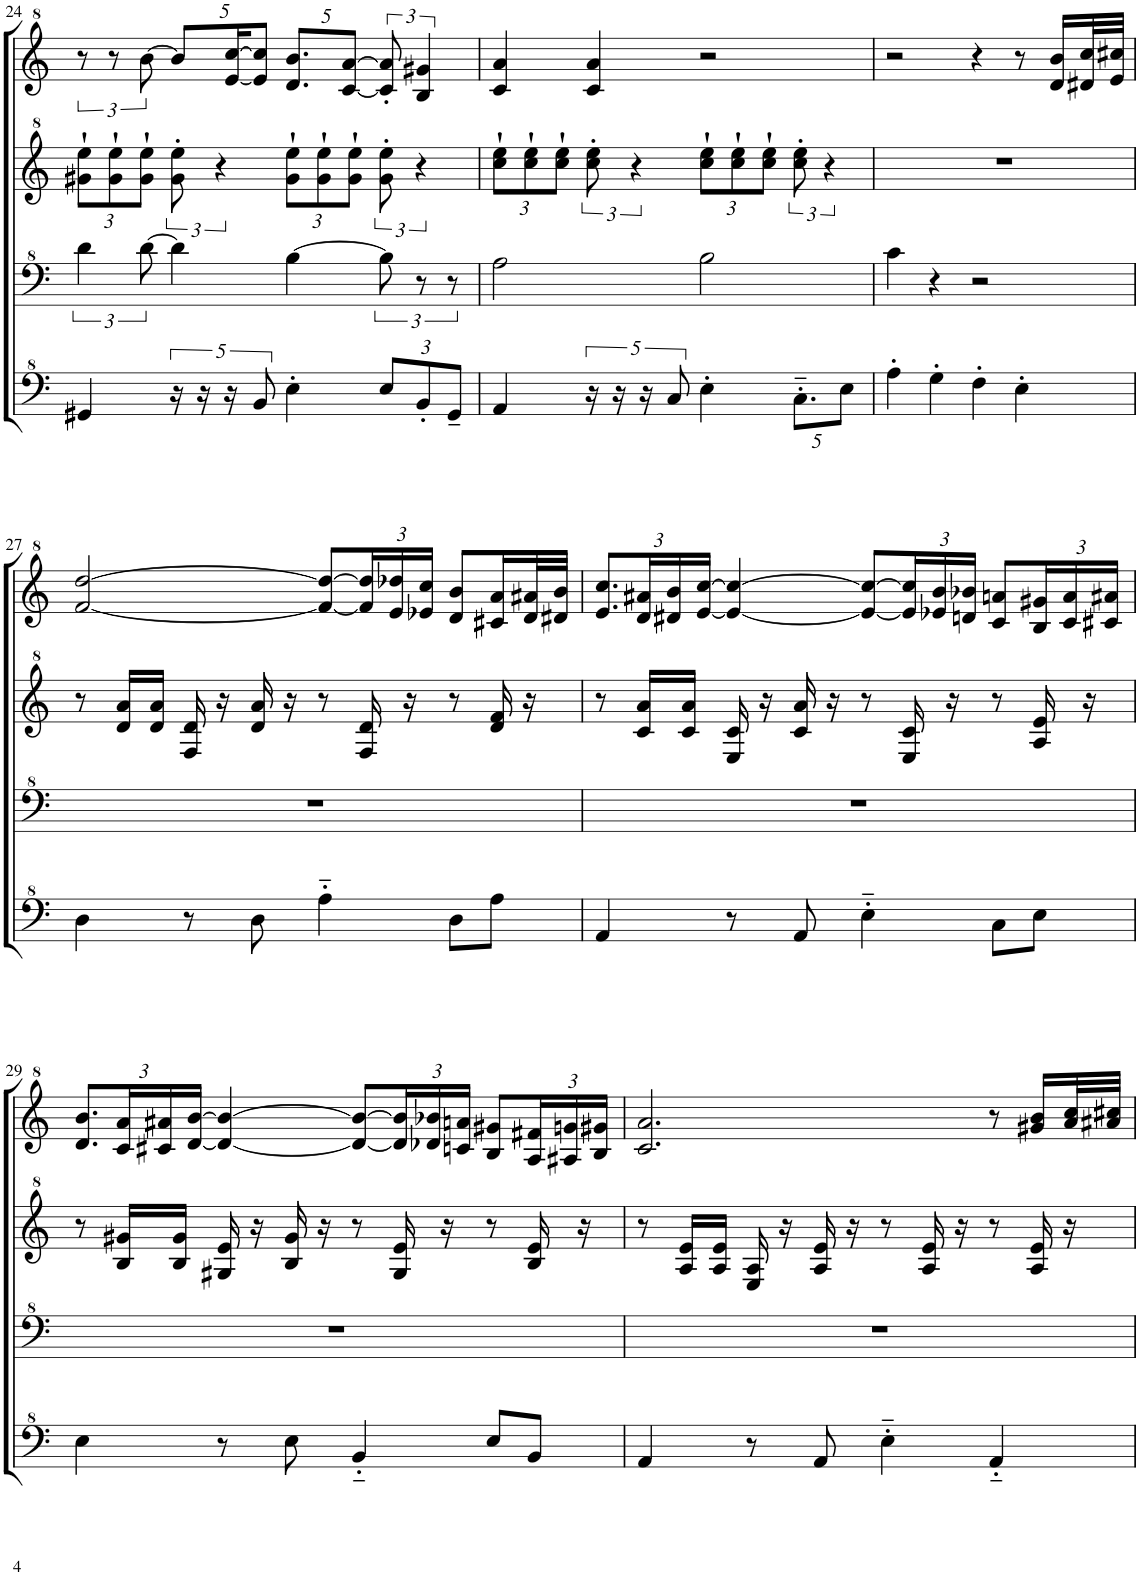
**kern	**kern	**kern	**kern
*part1	*part1	*part1	*part1
*staff4	*staff3	*staff2	*staff1
*I"Model III	*	*	*
!!LO:PB:g=z
*clefF^4	*clefF^4	*clefG^2	*clefG^2
*k[]	*k[]	*k[]	*k[]
*M4/4	*M4/4	*M4/4	*M4/4
*	*	*Xbrackettup	*
=24	=24	=24	=24
4G#X/	6dd\	12gg#X\` 12eee\`L	12r
.	.	12gg#\` 12eee\`	12r
.	[12dd\	12gg#\` 12eee\`J	[12bb\
*	*	*brackettup	*Xbrackettup
20r	4dd\]	12gg#\' 12eee\'	10bb/L]
20r	.	.	.
.	.	6r	.
20r	.	.	[20ee/ [20ccc/K
10B/	.	.	10ee/] 10ccc/]J
*	*	*Xbrackettup	*
4e'\	[4b\	12gg#\` 12eee\`L	10.dd/ 10.bb/L
.	.	12gg#\` 12eee\`	.
.	.	.	[10cc/ [10aa/J
.	.	12gg#\` 12eee\`J	.
*Xbrackettup	*	*brackettup	*brackettup
12e/L	12b\]	12gg#\' 12eee\'	12cc/]' 12aa/]'
12B'/	12r	6r	6b/ 6gg#X/
12G#~/J	12r	.	.
=25	=25	=25	=25
*	*	*Xbrackettup	*
4A/	2a\	12ccc\` 12eee\`L	4cc/ 4aa/
.	.	12ccc\` 12eee\`	.
.	.	12ccc\` 12eee\`J	.
*brackettup	*	*brackettup	*
20r	.	12ccc\' 12eee\'	4cc/ 4aa/
20r	.	.	.
.	.	6r	.
20r	.	.	.
10c/	.	.	.
*	*	*Xbrackettup	*
4e'\	2b\	12ccc\` 12eee\`L	2r
.	.	12ccc\` 12eee\`	.
.	.	12ccc\` 12eee\`J	.
*Xbrackettup	*	*brackettup	*
10.c'~\L	.	12ccc\' 12eee\'	.
.	.	6r	.
10e\J	.	.	.
=26	=26	=26	=26
4a'\	4cc\	1r	2r
4g'\	4r	.	.
4f'\	2r	.	4r
4e'\	.	.	8r
.	.	.	16dd/ 16bb/LL
.	.	.	32dd#X/ 32ccc/L
.	.	.	32ee/ 32ccc#X/JJJ
!!LO:LB:g=z
=27	=27	=27	=27
4d\	1r	8r	[2ff/ [2ddd/
.	.	16dd/ 16aa/LL	.
.	.	16dd/ 16aa/JJ	.
8r	.	16f/ 16dd/	.
.	.	16r	.
8d\	.	16dd/ 16aa/	.
.	.	16r	.
4a'~\	.	8r	8ff/_ 8ddd/_L
*	*	*	*Xbrackettup
.	.	16f/ 16dd/	24ff/] 24ddd/]L
.	.	.	24ee/ 24ddd-X/
.	.	16r	.
.	.	.	24ee-X/ 24ccc/JJ
8d\L	.	8r	8dd/ 8bb/L
8a\J	.	16dd/ 16ff/	16cc#X/ 16aa/L
.	.	16r	32dd/ 32aa#X/L
.	.	.	32dd#X/ 32bb/JJJ
=28	=28	=28	=28
4A/	1r	8r	12.ee/ 12.ccc/L
.	.	16cc/ 16aa/LL	24dd/ 24aa#X/L
.	.	.	24dd#X/ 24bb/
.	.	16cc/ 16aa/JJ	.
.	.	.	[24ee/ [24ccc/JJ
8r	.	16e/ 16cc/	4ee/_ 4ccc/_
.	.	16r	.
8A/	.	16cc/ 16aa/	.
.	.	16r	.
4e'~\	.	8r	8ee/_ 8ccc/_L
.	.	16e/ 16cc/	24ee/] 24ccc/]L
.	.	.	24ee-X/ 24bb/
.	.	16r	.
.	.	.	24ddn/ 24bb-X/JJ
8c\L	.	8r	8cc/ 8aan/L
8e\J	.	16a/ 16ee/	24b/ 24gg#X/L
.	.	.	24cc/ 24aa/
.	.	16r	.
.	.	.	24cc#X/ 24aa#X/JJ
!!LO:LB:g=z
=29	=29	=29	=29
4e\	1r	8r	12.dd/ 12.bb/L
.	.	16b/ 16gg#X/LL	24cc/ 24aa/L
.	.	.	24cc#X/ 24aa#X/
.	.	16b/ 16gg#/JJ	.
.	.	.	[24dd/ [24bb/JJ
8r	.	16g#X/ 16ee/	4dd/_ 4bb/_
.	.	16r	.
8e\	.	16b/ 16gg#/	.
.	.	16r	.
4B'~/	.	8r	8dd/_ 8bb/_L
.	.	16g#/ 16ee/	24dd/] 24bb/]L
.	.	.	24dd-X/ 24bb-X/
.	.	16r	.
.	.	.	24ccn/ 24aan/JJ
8e/L	.	8r	8b/ 8gg#X/L
8B/J	.	16b/ 16ee/	24a/ 24ff#X/L
.	.	.	24a#X/ 24ggn/
.	.	16r	.
.	.	.	24b/ 24gg#X/JJ
=30	=30	=30	=30
4A/	1r	8r	2.cc/ 2.aa/
.	.	16a/ 16ee/LL	.
.	.	16a/ 16ee/JJ	.
8r	.	16e/ 16a/	.
.	.	16r	.
8A/	.	16a/ 16ee/	.
.	.	16r	.
4e'~\	.	8r	.
.	.	16a/ 16ee/	.
.	.	16r	.
4A'~/	.	8r	8r
.	.	16a/ 16ee/	16gg#X/ 16bb/LL
.	.	16r	32aa/ 32ccc/L
.	.	.	32aa#X/ 32ccc#X/JJJ
=	=	=	=
*-	*-	*-	*-
